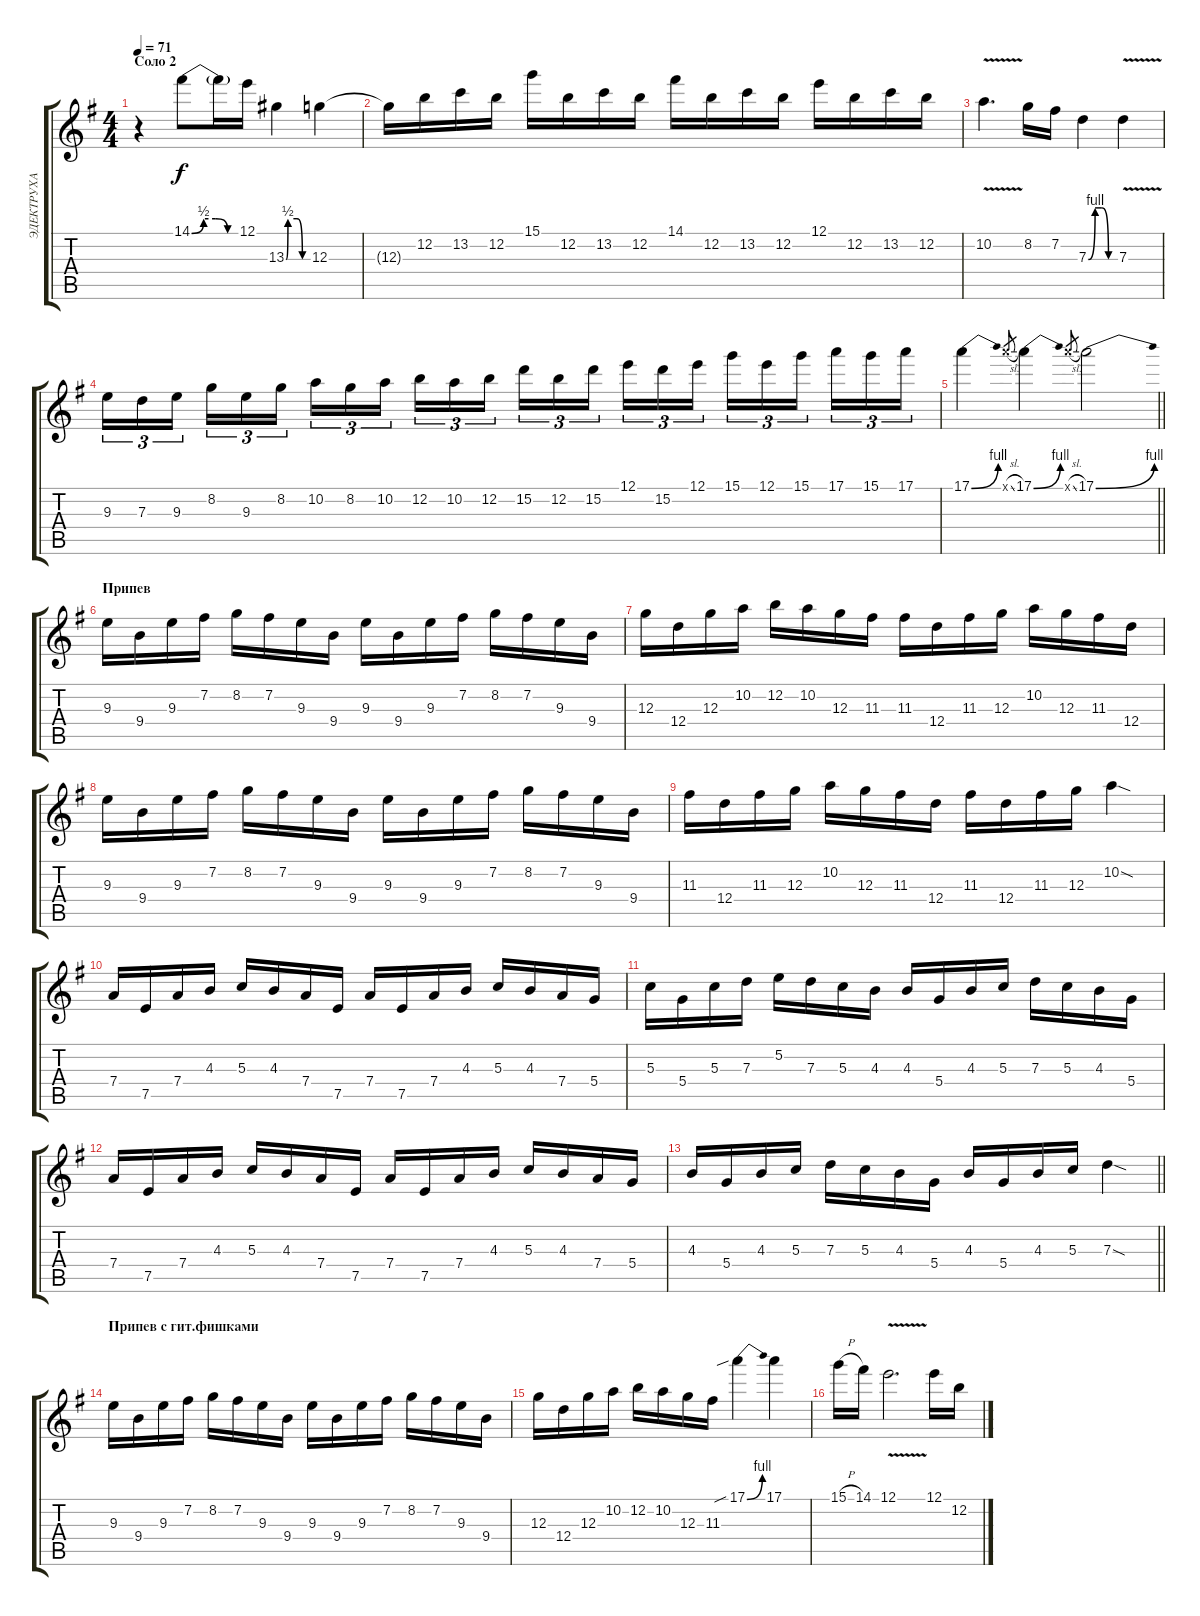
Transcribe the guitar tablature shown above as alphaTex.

\track ("ЭДЕКТРУХА" "ЭДЕКТРУХА") {instrument distortionguitar}
\staff {score tabs}
\tuning (E4 B3 G3 D3 A2 E2) {hide}
\ts (4 4)
\section ("" "Соло 2")
\tempo 71
\clef g2
\ks eminor
r.4{dy f volume 15} 14.1{be (custom 0 0 15 2 30 2 45 0 60 0)}.8 14.1{t}.16 12.1.16 13.3{be (custom 0 0 5 2 30 2 45 0 60 0)}.4 12.3.4 |
12.3{t}.16 12.2.16 13.2.16 12.2.16 15.1.16 12.2.16 13.2.16 12.2.16 14.1.16 12.2.16 13.2.16 12.2.16 12.1.16 12.2.16 13.2.16 12.2.16 |
10.2{v}.4{d} 8.2.16 7.2.16 7.3{be (custom 0 0 15 4 30 4 45 0 60 0)}.4 7.3{v}.4 |
9.3.16{tu (3 2)} 7.3.16{tu (3 2)} 9.3.16{tu (3 2) beam splitsecondary} 8.2.16{tu (3 2)} 9.3.16{tu (3 2)} 8.2.16{tu (3 2)} 10.2.16{tu (3 2)} 8.2.16{tu (3 2)} 10.2.16{tu (3 2) beam splitsecondary} 12.2.16{tu (3 2)} 10.2.16{tu (3 2)} 12.2.16{tu (3 2)} 15.2.16{tu (3 2)} 12.2.16{tu (3 2)} 15.2.16{tu (3 2) beam splitsecondary} 12.1.16{tu (3 2)} 15.2.16{tu (3 2)} 12.1.16{tu (3 2)} 15.1.16{tu (3 2)} 12.1.16{tu (3 2)} 15.1.16{tu (3 2) beam splitsecondary} 17.1.16{tu (3 2)} 15.1.16{tu (3 2)} 17.1.16{tu (3 2)} |
\barLineRight lightlight
17.1{be (bend 0 0 60 4)}.4 17.1{sl x}.8{gr} 17.1{be (bend 0 0 60 4)}.4 17.1{sl x}.8{gr} 17.1{be (bend 0 0 60 4)}.2 |
\section ("" "Припев")
9.3.16 9.4.16 9.3.16 7.2.16 8.2.16 7.2.16 9.3.16 9.4.16 9.3.16 9.4.16 9.3.16 7.2.16 8.2.16 7.2.16 9.3.16 9.4.16 |
12.3.16 12.4.16 12.3.16 10.2.16 12.2.16 10.2.16 12.3.16 11.3.16 11.3.16 12.4.16 11.3.16 12.3.16 10.2.16 12.3.16 11.3.16 12.4.16 |
9.3.16 9.4.16 9.3.16 7.2.16 8.2.16 7.2.16 9.3.16 9.4.16 9.3.16 9.4.16 9.3.16 7.2.16 8.2.16 7.2.16 9.3.16 9.4.16 |
11.3.16 12.4.16 11.3.16 12.3.16 10.2.16 12.3.16 11.3.16 12.4.16 11.3.16 12.4.16 11.3.16 12.3.16 10.2{sod}.4 |
7.4.16 7.5.16 7.4.16 4.3.16 5.3.16 4.3.16 7.4.16 7.5.16 7.4.16 7.5.16 7.4.16 4.3.16 5.3.16 4.3.16 7.4.16 5.4.16 |
5.3.16 5.4.16 5.3.16 7.3.16 5.2.16 7.3.16 5.3.16 4.3.16 4.3.16 5.4.16 4.3.16 5.3.16 7.3.16 5.3.16 4.3.16 5.4.16 |
7.4.16 7.5.16 7.4.16 4.3.16 5.3.16 4.3.16 7.4.16 7.5.16 7.4.16 7.5.16 7.4.16 4.3.16 5.3.16 4.3.16 7.4.16 5.4.16 |
\barLineRight lightlight
4.3.16 5.4.16 4.3.16 5.3.16 7.3.16 5.3.16 4.3.16 5.4.16 4.3.16 5.4.16 4.3.16 5.3.16 7.3{sod}.4 |
\section ("" "Припев с гит.фишками")
9.3.16 9.4.16 9.3.16 7.2.16 8.2.16 7.2.16 9.3.16 9.4.16 9.3.16 9.4.16 9.3.16 7.2.16 8.2.16 7.2.16 9.3.16 9.4.16 |
12.3.16 12.4.16 12.3.16 10.2.16 12.2.16 10.2.16 12.3.16 11.3.16 17.1{be (bend 0 0 60 4) sib}.4 17.1.4 |
15.1{h}.16 14.1.16 12.1{v}.2{d} 12.1.16 12.2.16
